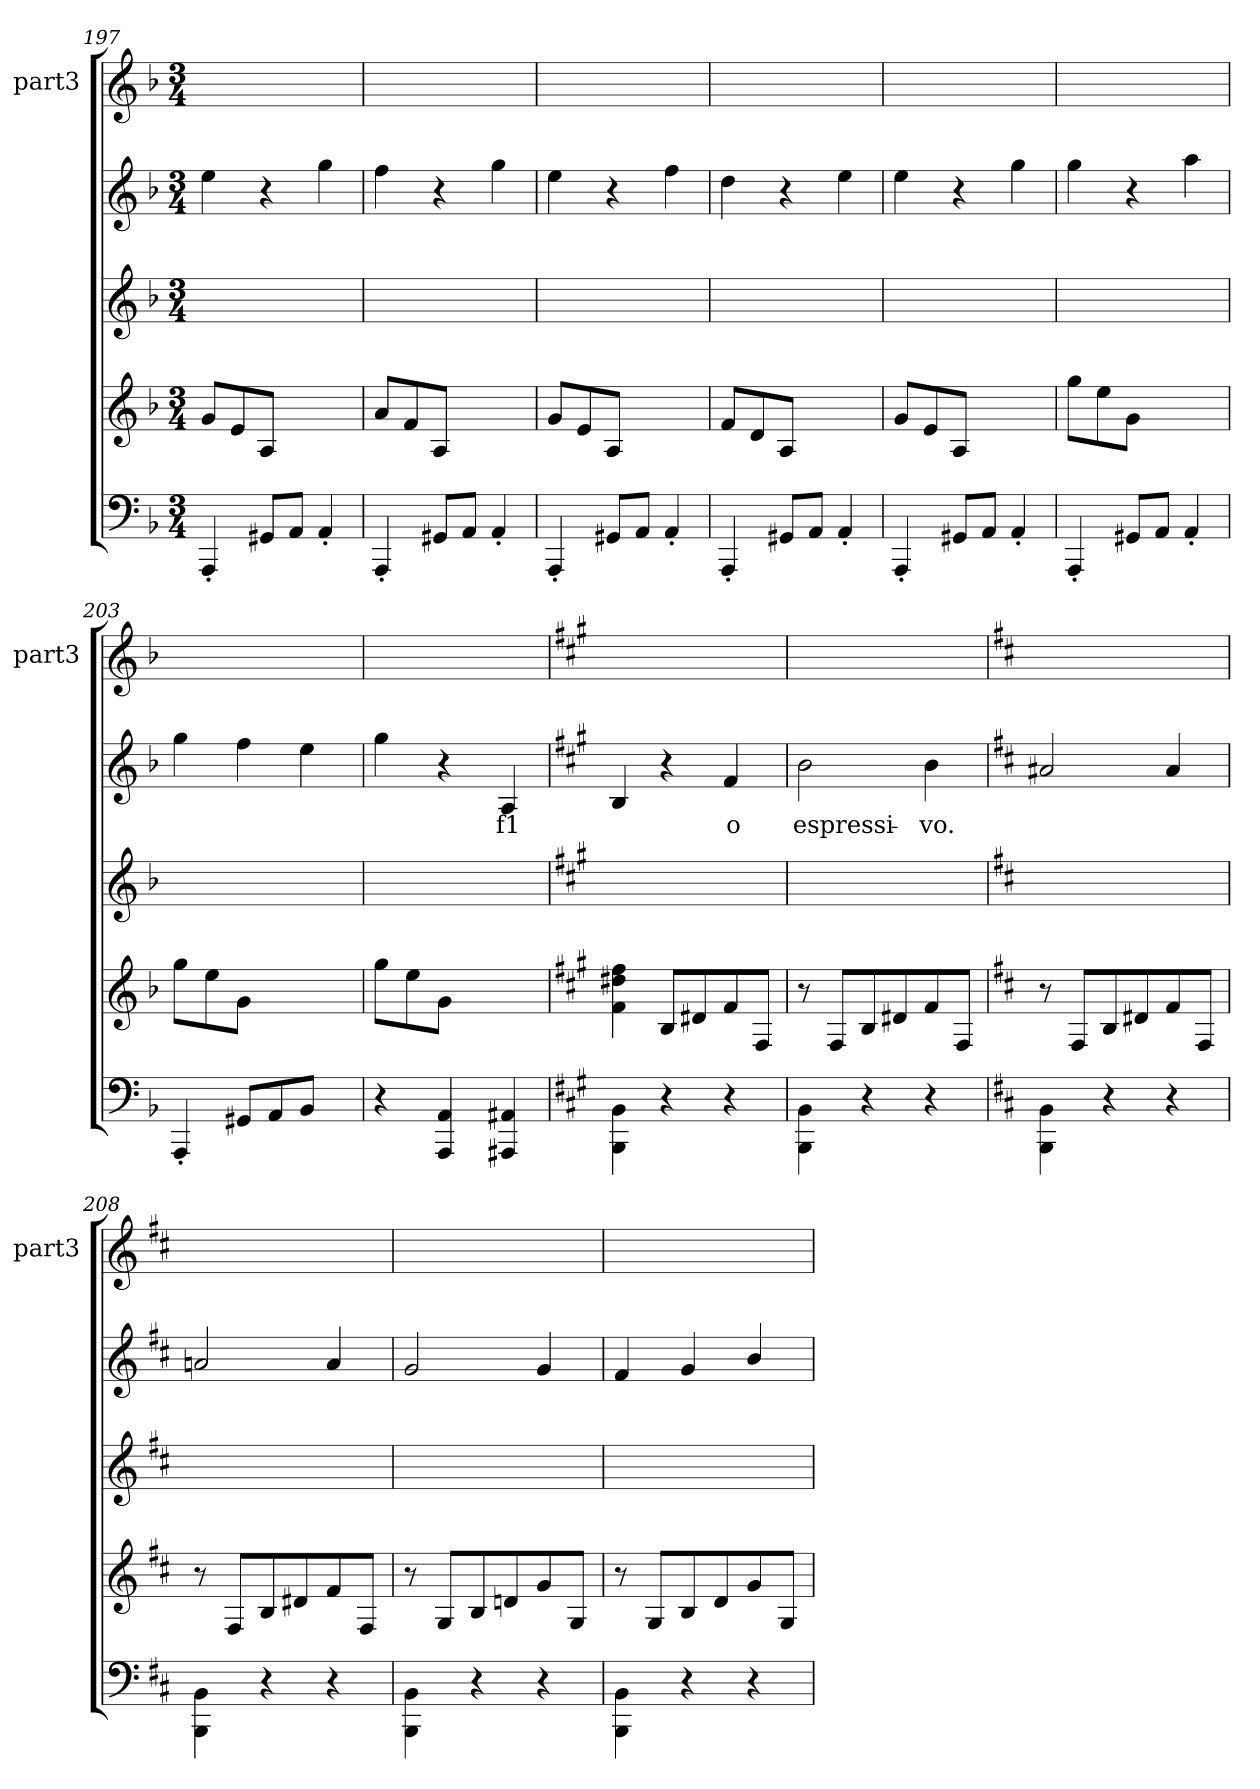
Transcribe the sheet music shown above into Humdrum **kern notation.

**kern	**kern	**kern	**kern	**text	**kern
*part3	*part3	*part2	*part2	*part2	*part1
*staff5	*staff4	*staff3	*staff2	*staff2	*staff1
*	*	*	*	*	*I"part3
*	*	*	*	*	*I'part3
*clefF4	*clefG2	*clefG2	*clefG2	*	*clefG2
*k[b-]	*k[b-]	*k[b-]	*k[b-]	*	*k[b-]
*M3/4	*M3/4	*M3/4	*M3/4	*	*M3/4
=197	=197	=197	=197	=197	=197
4AAA'<i/	8gj/L	2.ryy	4eej\	.	2.ryy
.	8ej/	.	.	.	.
8GG#Xi/L	8Aj/J	.	4r	.	.
8AAi/J	4.ryy	.	.	.	.
4AA'<i/	.	.	4ggj\	.	.
=198	=198	=198	=198	=198	=198
4AAA'<i/	8aj/L	2.ryy	4ffj\	.	2.ryy
.	8fj/	.	.	.	.
8GG#Xi/L	8Aj/J	.	4r	.	.
8AAi/J	4.ryy	.	.	.	.
4AA'<i/	.	.	4ggj\	.	.
=199	=199	=199	=199	=199	=199
4AAA'<i/	8gj/L	2.ryy	4eej\	.	2.ryy
.	8ej/	.	.	.	.
8GG#Xi/L	8Aj/J	.	4r	.	.
8AAi/J	4.ryy	.	.	.	.
4AA'<i/	.	.	4ffj\	.	.
=200	=200	=200	=200	=200	=200
4AAA'<i/	8fj/L	2.ryy	4ddj\	.	2.ryy
.	8dj/	.	.	.	.
8GG#Xi/L	8Aj/J	.	4r	.	.
8AAi/J	4.ryy	.	.	.	.
4AA'<i/	.	.	4eej\	.	.
!!LO:LB:g=z
=201	=201	=201	=201	=201	=201
4AAA'<i/	8gj/L	2.ryy	4eej\	.	2.ryy
.	8ej/	.	.	.	.
8GG#Xi/L	8Aj/J	.	4r	.	.
8AAi/J	4.ryy	.	.	.	.
4AA'<i/	.	.	4ggj\	.	.
=202	=202	=202	=202	=202	=202
4AAA'<i/	8ggj\L	2.ryy	4ggj\	.	2.ryy
.	8eej\	.	.	.	.
8GG#Xi/L	8gj\J	.	4r	.	.
8AAi/J	4.ryy	.	.	.	.
4AA'<i/	.	.	4aaj\	.	.
=203	=203	=203	=203	=203	=203
4AAA'<i/	8ggj\L	2.ryy	4ggj\	.	2.ryy
.	8eej\	.	.	.	.
8GG#Xi/L	8gj\J	.	4ffj\	.	.
8AAi/	4.ryy	.	.	.	.
8BB-i/J	.	.	4eej\	.	.
8ryy	.	.	.	.	.
=204	=204	=204	=204	=204	=204
4r	8ggj\L	2.ryy	4ggj\	.	2.ryy
.	8eej\	.	.	.	.
4AAi/ 4AAAi/	8gj\J	.	4r	.	.
.	4.ryy	.	.	.	.
4AA#Xi/ 4AAA#Xi/	.	.	4Aj/	f1	.
=205	=205	=205	=205	=205	=205
*k[f#c#g#]	*k[f#c#g#]	*k[f#c#g#]	*k[f#c#g#]	*	*k[f#c#g#]
4BBBi\ 4BBi\	4f#j\ 4dd#Xj\ 4ff#j\	2.ryy	4Bj/	.	2.ryy
4r	8Bj/L	.	4r	.	.
.	8d#Xj/	.	.	.	.
4r	8f#j/	.	4f#j/	o	.
.	8F#j/J	.	.	.	.
=206	=206	=206	=206	=206	=206
4BBBi\ 4BBi\	8r	2.ryy	2bj\	espressi-	2.ryy
.	8F#j/L	.	.	.	.
4r	8Bj/	.	.	.	.
.	8d#Xj/	.	.	.	.
4r	8f#j/	.	4bj\	vo.	.
.	8F#j/J	.	.	.	.
!!LO:LB:g=z
=207	=207	=207	=207	=207	=207
*k[f#c#]	*k[f#c#]	*k[f#c#]	*k[f#c#]	*	*k[f#c#]
4BBBi\ 4BBi\	8r	2.ryy	2a#Xj/	.	2.ryy
.	8F#j/L	.	.	.	.
4r	8Bj/	.	.	.	.
.	8d#Xj/	.	.	.	.
4r	8f#j/	.	4a#j/	.	.
.	8F#j/J	.	.	.	.
=208	=208	=208	=208	=208	=208
4BBBi\ 4BBi\	8r	2.ryy	2anj/	.	2.ryy
.	8F#j/L	.	.	.	.
4r	8Bj/	.	.	.	.
.	8d#Xj/	.	.	.	.
4r	8f#j/	.	4aj/	.	.
.	8F#j/J	.	.	.	.
=209	=209	=209	=209	=209	=209
4BBBi\ 4BBi\	8r	2.ryy	2gj/	.	2.ryy
.	8Gj/L	.	.	.	.
4r	8Bj/	.	.	.	.
.	8dnj/	.	.	.	.
4r	8gj/	.	4gj/	.	.
.	8Gj/J	.	.	.	.
=210	=210	=210	=210	=210	=210
4BBBi\ 4BBi\	8r	2.ryy	4f#j/	.	2.ryy
.	8Gj/L	.	.	.	.
4r	8Bj/	.	4gj/	.	.
.	8dj/	.	.	.	.
4r	8gj/	.	4bj/	.	.
.	8Gj/J	.	.	.	.
=	=	=	=	=	=
*-	*-	*-	*-	*-	*-
